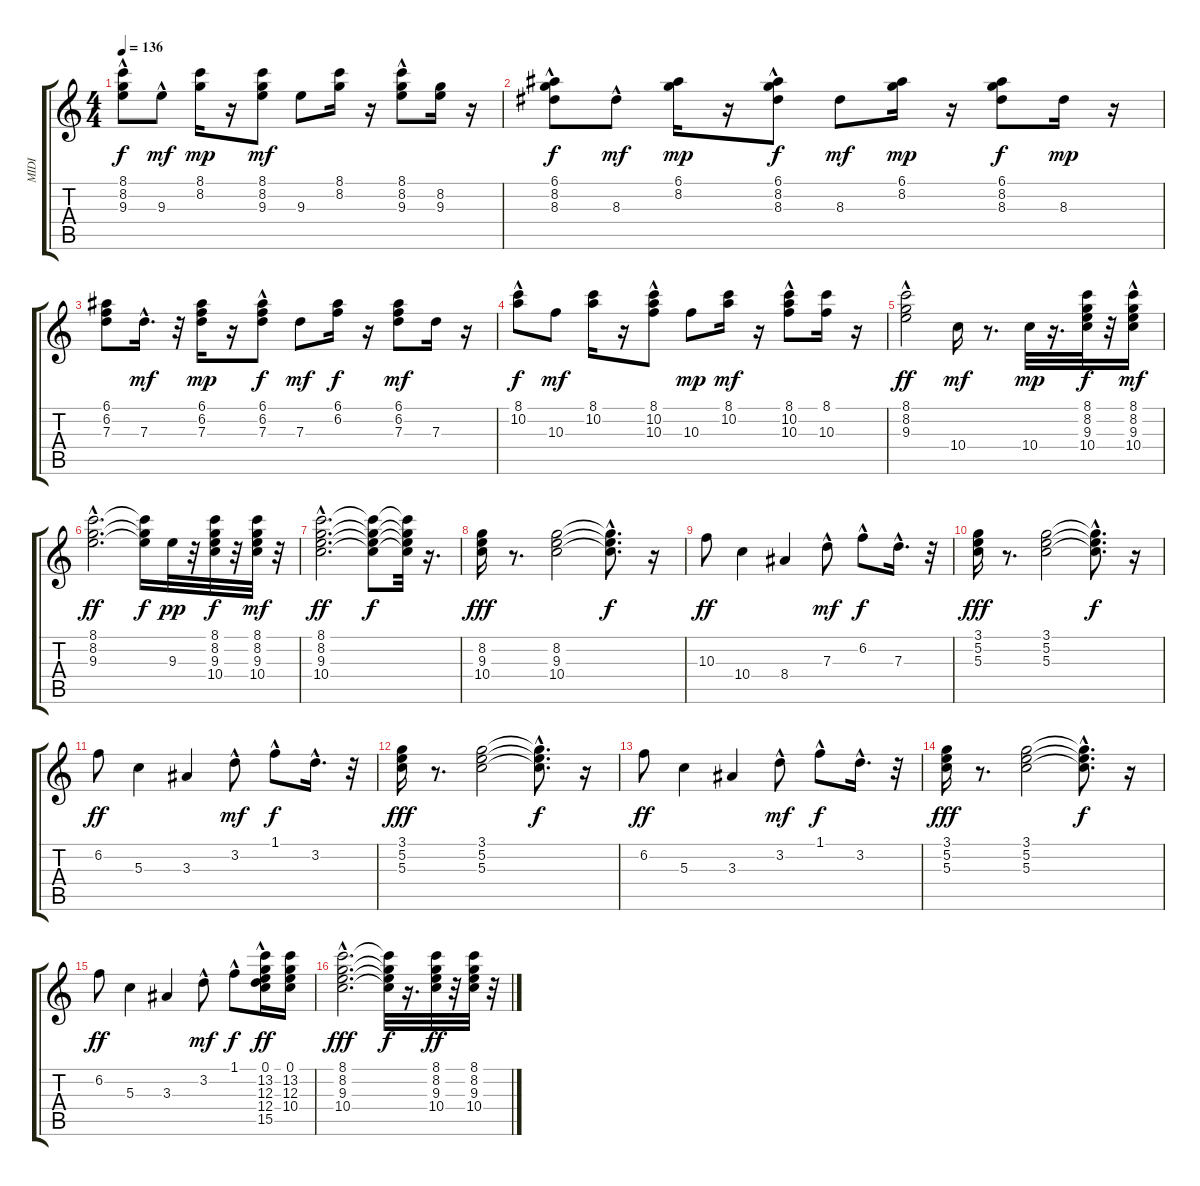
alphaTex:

\track ("MIDI" "MIDI") {instrument acousticguitarsteel}
\staff {score tabs}
\tuning (E4 B3 G3 D3 A2 E2) {hide}
\ts (4 4)
\tempo 136
\clef g2
\ks c
(8.1 8.2{hac} 9.3).8{dy f} 9.3{hac}.8{dy mf} (8.1 8.2).16{dy mp} r.16 (8.1 8.2 9.3).8{dy mf} 9.3.8 (8.1 8.2).16 r.16 (8.1{hac} 8.2{hac} 9.3).8 (8.2 9.3).16 r.16 |
(6.1 8.2{hac} 8.3).8{dy f} 8.3{hac}.8{dy mf} (6.1 8.2).16{dy mp} r.16 (6.1{hac} 8.2{hac} 8.3{hac}).8{dy f} 8.3.8{dy mf} (6.1 8.2).16{dy mp} r.16 (6.1 8.2 8.3).8{dy f} 8.3.16{dy mp} r.16 |
(6.1 6.2 7.3).8 7.3{hac}.16{d dy mf} r.32 (6.1 6.2 7.3).16{dy mp} r.16 (6.1 6.2{hac} 7.3).8{dy f} 7.3.8{dy mf} (6.1 6.2).16{dy f} r.16 (6.1 6.2 7.3).8{dy mf} 7.3.16 r.16 |
(8.1{hac} 10.2{hac}).8{dy f} 10.3.8{dy mf} (8.1 10.2).16 r.16 (8.1 10.2{hac} 10.3).8 10.3.8{dy mp} (8.1 10.2).16{dy mf} r.16 (8.1 10.2{hac} 10.3).8 (8.1 10.3).16 r.16 |
(8.1{hac} 8.2{hac} 9.3{hac}).2{dy ff} 10.4.16{dy mf} r.8{d} 10.4.32{dy mp} r.16{d} (8.1 8.2 9.3 10.4).32{dy f} r.32 (8.1 8.2 9.3 10.4{hac}).16{dy mf} |
(8.1{hac} 8.2{hac} 9.3{hac}).2{d dy ff} (8.1{t} 8.2{t} 9.3{t}).16{dy f} 9.3.32{dy pp} r.32 (8.1 8.2 9.3 10.4).32{dy f} r.32 (8.1 8.2 9.3 10.4).32{dy mf} r.32 |
(8.1{hac} 8.2{hac} 9.3{hac} 10.4{hac}).2{d dy ff} (8.1{t} 8.2{t} 9.3{t} 10.4{t}).8{dy f} (8.1{t} 8.2{t} 9.3{t} 10.4{t}).32 r.16{d} |
(8.2 9.3 10.4).16{dy fff} r.8{d} (8.2 9.3 10.4).2 (8.2{hac t} 9.3{t} 10.4{hac t}).8{d dy f} r.16 |
10.3.8{dy ff} 10.4.4 8.4.4 7.3{hac}.8{dy mf} 6.2{hac}.8{dy f} 7.3{hac}.16{d} r.32 |
(3.1 5.2 5.3).16{dy fff} r.8{d} (3.1 5.2 5.3).2 (3.1{hac t} 5.2{t} 5.3{hac t}).8{d dy f} r.16 |
6.2.8{dy ff} 5.3.4 3.3.4 3.2{hac}.8{dy mf} 1.1{hac}.8{dy f} 3.2{hac}.16{d} r.32 |
(3.1 5.2 5.3).16{dy fff} r.8{d} (3.1 5.2 5.3).2 (3.1{hac t} 5.2{t} 5.3{hac t}).8{d dy f} r.16 |
6.2.8{dy ff} 5.3.4 3.3.4 3.2{hac}.8{dy mf} 1.1{hac}.8{dy f} 3.2{hac}.16{d} r.32 |
(3.1 5.2 5.3).16{dy fff} r.8{d} (3.1 5.2 5.3).2 (3.1{hac t} 5.2{t} 5.3{hac t}).8{d dy f} r.16 |
6.2.8{dy ff} 5.3.4 3.3.4 3.2{hac}.8{dy mf} 1.1{hac}.8{dy f} (0.1 13.2 12.3 12.4{hac} 15.5).16{dy ff} (0.1 13.2 12.3 10.4).16 |
(8.1{hac} 8.2{hac} 9.3{hac} 10.4{hac}).2{d dy fff} (8.1{t} 8.2{t} 9.3{t} 10.4{t}).32{dy f} r.16{d} (8.1 8.2 9.3 10.4).32{dy ff} r.32 (8.1 8.2 9.3 10.4).32 r.32
